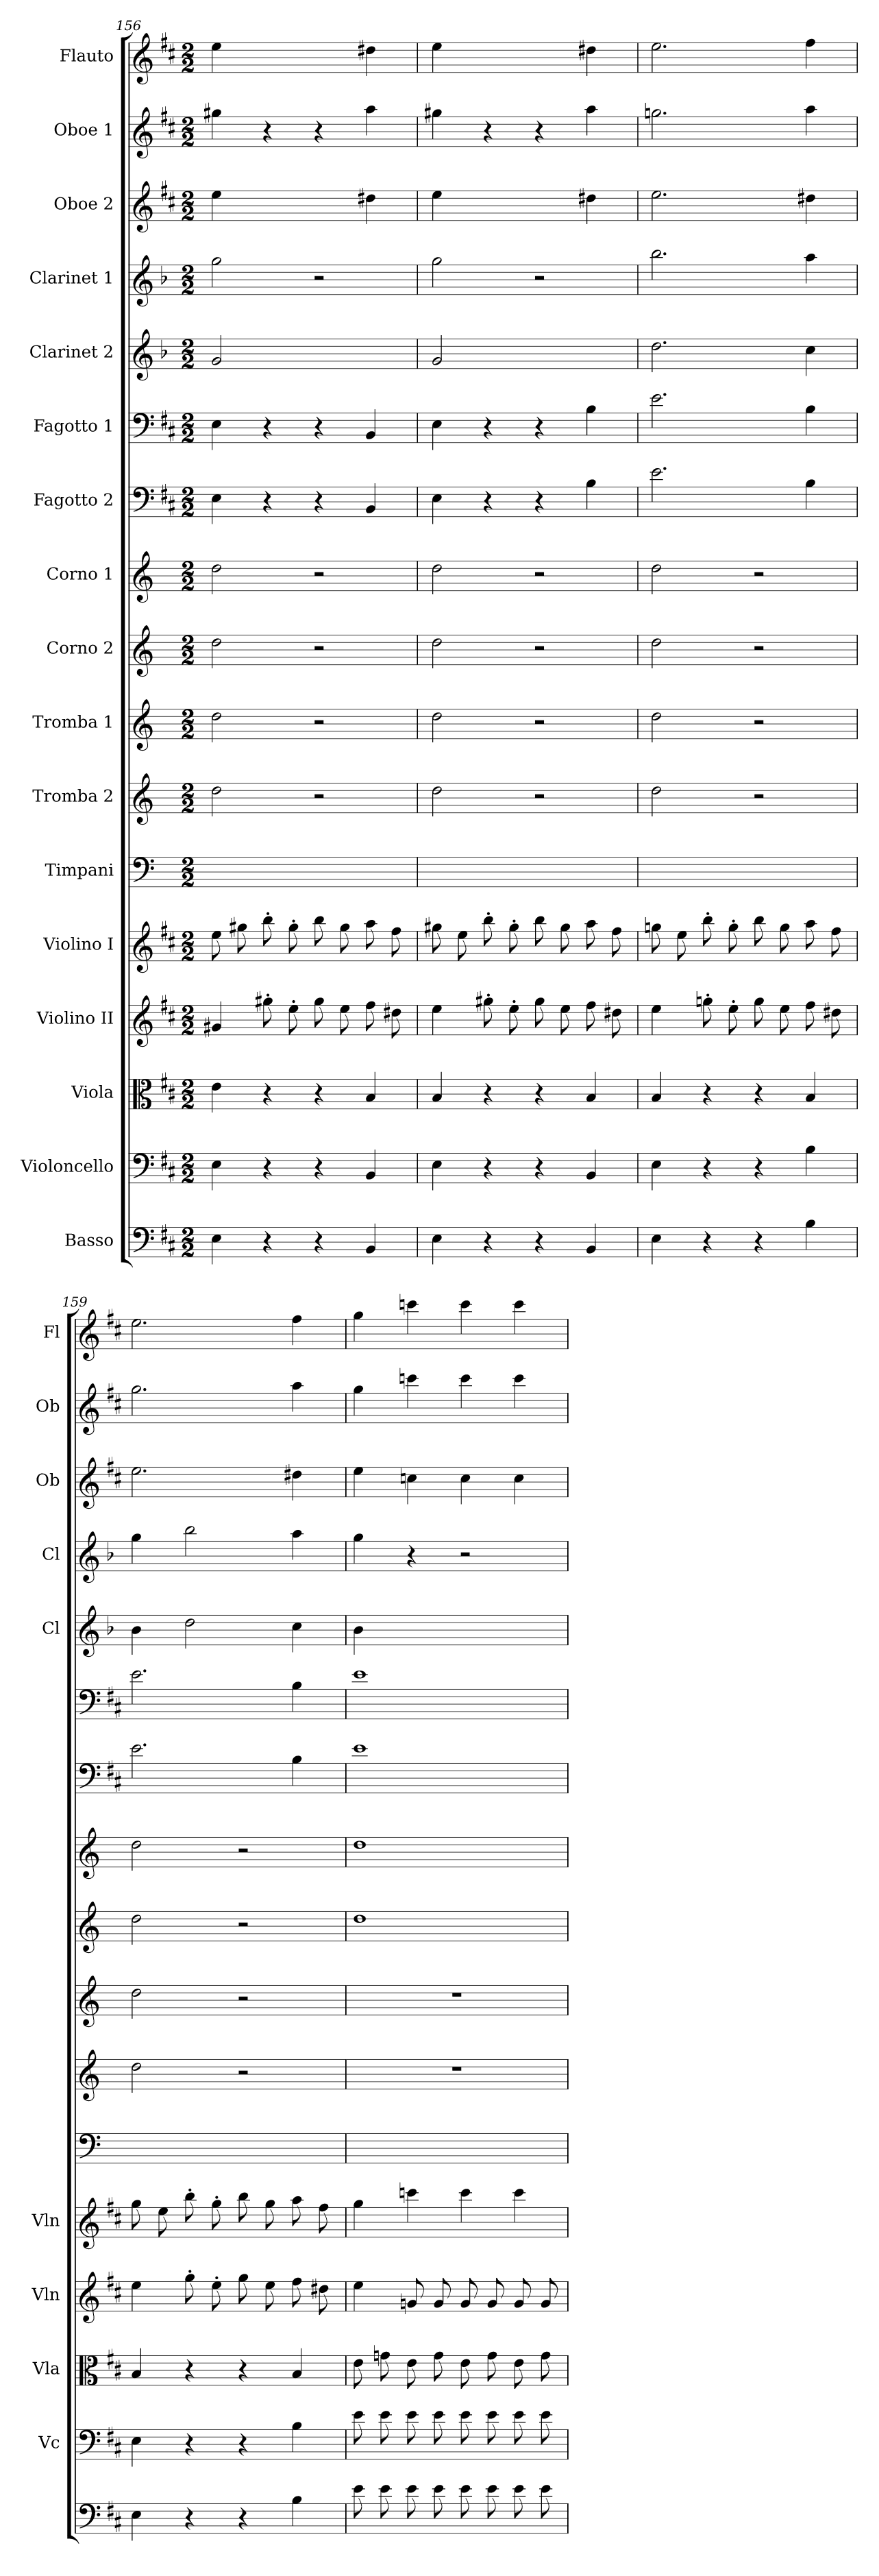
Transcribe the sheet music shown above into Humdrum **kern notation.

**kern	**kern	**kern	**kern	**kern	**kern	**kern	**kern	**kern	**kern	**kern	**kern	**kern	**kern	**kern	**kern	**kern
*part17	*part16	*part15	*part14	*part13	*part12	*part11	*part10	*part9	*part8	*part7	*part6	*part5	*part4	*part3	*part2	*part1
*staff17	*staff16	*staff15	*staff14	*staff13	*staff12	*staff11	*staff10	*staff9	*staff8	*staff7	*staff6	*staff5	*staff4	*staff3	*staff2	*staff1
*I"Basso	*I"Violoncello	*I"Viola	*I"Violino II	*I"Violino I	*I"Timpani	*I"Tromba 2	*I"Tromba 1	*I"Corno 2	*I"Corno 1	*I"Fagotto 2	*I"Fagotto 1	*I"Clarinet 2	*I"Clarinet 1	*I"Oboe 2	*I"Oboe 1	*I"Flauto
*	*I'Vc	*I'Vla	*I'Vln	*I'Vln	*	*	*	*	*	*	*	*I'Cl	*I'Cl	*I'Ob	*I'Ob	*I'Fl
*clefF4	*clefF4	*clefC3	*clefG2	*clefG2	*clefF4	*clefG2	*clefG2	*clefG2	*clefG2	*clefF4	*clefF4	*clefG2	*clefG2	*clefG2	*clefG2	*clefG2
*ITrd7c12	*	*	*	*	*	*ITrd-1c-2	*ITrd-1c-2	*ITrd6c10	*ITrd6c10	*	*	*ITrd2c3	*ITrd2c3	*	*	*
*k[f#c#]	*k[f#c#]	*k[f#c#]	*k[f#c#]	*k[f#c#]	*	*	*	*	*	*k[f#c#]	*k[f#c#]	*k[f#c#]	*k[f#c#]	*k[f#c#]	*k[f#c#]	*k[f#c#]
*M2/2	*M2/2	*M2/2	*M2/2	*M2/2	*M2/2	*M2/2	*M2/2	*M2/2	*M2/2	*M2/2	*M2/2	*M2/2	*M2/2	*M2/2	*M2/2	*M2/2
=156	=156	=156	=156	=156	=156	=156	=156	=156	=156	=156	=156	=156	=156	=156	=156	=156
4EE	4E	4e	4g#X	8ee	1ryy	2ee	2ee	2e	2e	4E	4E	2e	2ee	4ee	4gg#X	4ee
.	.	.	.	8gg#X	.	.	.	.	.	.	.	.	.	.	.	.
4r	4r	4r	8gg#X'	8bb'	.	.	.	.	.	4r	4r	.	.	4ryy	4r	4ryy
.	.	.	8ee'	8gg#'	.	.	.	.	.	.	.	.	.	.	.	.
4r	4r	4r	8gg#	8bb	.	2r	2r	2r	2r	4r	4r	2ryy	2r	4ryy	4r	4ryy
.	.	.	8ee	8gg#	.	.	.	.	.	.	.	.	.	.	.	.
4BBB	4BB	4B	8ff#	8aa	.	.	.	.	.	4BB	4BB	.	.	4dd#X	4aa	4dd#X
.	.	.	8dd#X	8ff#	.	.	.	.	.	.	.	.	.	.	.	.
=157	=157	=157	=157	=157	=157	=157	=157	=157	=157	=157	=157	=157	=157	=157	=157	=157
4EE	4E	4B	4ee	8gg#X	1ryy	2ee	2ee	2e	2e	4E	4E	2e	2ee	4ee	4gg#X	4ee
.	.	.	.	8ee	.	.	.	.	.	.	.	.	.	.	.	.
4r	4r	4r	8gg#X'	8bb'	.	.	.	.	.	4r	4r	.	.	4ryy	4r	4ryy
.	.	.	8ee'	8gg#'	.	.	.	.	.	.	.	.	.	.	.	.
4r	4r	4r	8gg#	8bb	.	2r	2r	2r	2r	4r	4r	2ryy	2r	4ryy	4r	4ryy
.	.	.	8ee	8gg#	.	.	.	.	.	.	.	.	.	.	.	.
4BBB	4BB	4B	8ff#	8aa	.	.	.	.	.	4B	4B	.	.	4dd#X	4aa	4dd#X
.	.	.	8dd#X	8ff#	.	.	.	.	.	.	.	.	.	.	.	.
=158	=158	=158	=158	=158	=158	=158	=158	=158	=158	=158	=158	=158	=158	=158	=158	=158
4EE	4E	4B	4ee	8ggn	1ryy	2ee	2ee	2e	2e	2.e	2.e	2.b	2.gg	2.ee	2.ggn	2.ee
.	.	.	.	8ee	.	.	.	.	.	.	.	.	.	.	.	.
4r	4r	4r	8ggn'	8bb'	.	.	.	.	.	.	.	.	.	.	.	.
.	.	.	8ee'	8gg'	.	.	.	.	.	.	.	.	.	.	.	.
4r	4r	4r	8gg	8bb	.	2r	2r	2r	2r	.	.	.	.	.	.	.
.	.	.	8ee	8gg	.	.	.	.	.	.	.	.	.	.	.	.
4BB	4B	4B	8ff#	8aa	.	.	.	.	.	4B	4B	4a	4ff#	4dd#X	4aa	4ff#
.	.	.	8dd#X	8ff#	.	.	.	.	.	.	.	.	.	.	.	.
=159	=159	=159	=159	=159	=159	=159	=159	=159	=159	=159	=159	=159	=159	=159	=159	=159
4EE	4E	4B	4ee	8gg	1ryy	2ee	2ee	2e	2e	2.e	2.e	4g	4ee	2.ee	2.gg	2.ee
.	.	.	.	8ee	.	.	.	.	.	.	.	.	.	.	.	.
4r	4r	4r	8gg'	8bb'	.	.	.	.	.	.	.	2b	2gg	.	.	.
.	.	.	8ee'	8gg'	.	.	.	.	.	.	.	.	.	.	.	.
4r	4r	4r	8gg	8bb	.	2r	2r	2r	2r	.	.	.	.	.	.	.
.	.	.	8ee	8gg	.	.	.	.	.	.	.	.	.	.	.	.
4BB	4B	4B	8ff#	8aa	.	.	.	.	.	4B	4B	4a	4ff#	4dd#X	4aa	4ff#
.	.	.	8dd#X	8ff#	.	.	.	.	.	.	.	.	.	.	.	.
=160	=160	=160	=160	=160	=160	=160	=160	=160	=160	=160	=160	=160	=160	=160	=160	=160
8E	8e	8e	4ee	4gg	1ryy	1r	1r	1e	1e	1e	1e	4g	4ee	4ee	4gg	4gg
8E	8e	8gn	.	.	.	.	.	.	.	.	.	.	.	.	.	.
8E	8e	8e	8gn	4cccn	.	.	.	.	.	.	.	4ryy	4r	4ccn	4cccn	4cccn
8E	8e	8g	8g	.	.	.	.	.	.	.	.	.	.	.	.	.
8E	8e	8e	8g	4ccc	.	.	.	.	.	.	.	2ryy	2r	4cc	4ccc	4ccc
8E	8e	8g	8g	.	.	.	.	.	.	.	.	.	.	.	.	.
8E	8e	8e	8g	4ccc	.	.	.	.	.	.	.	.	.	4cc	4ccc	4ccc
8E	8e	8g	8g	.	.	.	.	.	.	.	.	.	.	.	.	.
=	=	=	=	=	=	=	=	=	=	=	=	=	=	=	=	=
*-	*-	*-	*-	*-	*-	*-	*-	*-	*-	*-	*-	*-	*-	*-	*-	*-
